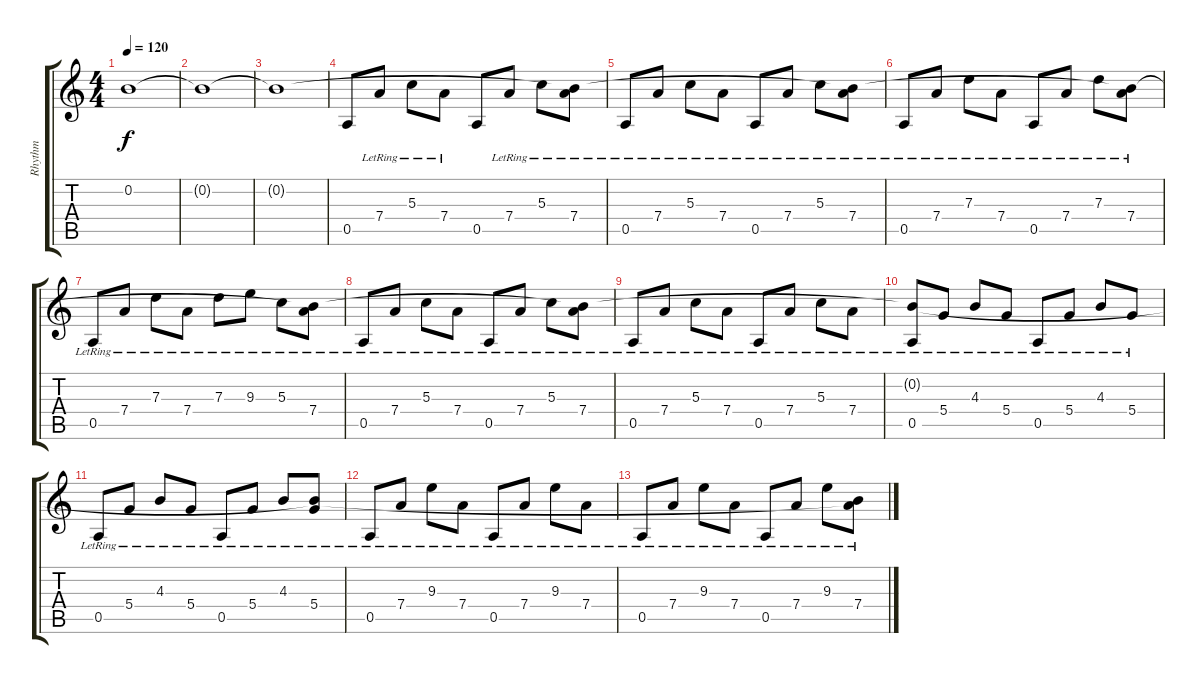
\track ("Rhythm" "Rhythm") {instrument overdrivenguitar}
\staff {score tabs}
\tuning (E4 B3 G3 D3 A2 E2) {hide}
\ts (4 4)
\tempo 120
\clef g2
\ks c
0.2{t}.1{dy f} |
0.2{t}.1 |
0.2{t}.1 |
0.5.8{instrument electricguitarclean} 7.4{lr}.8 5.3{lr}.8 7.4{lr}.8 0.5.8 7.4{lr}.8 5.3{lr}.8 (0.2{t} 7.4{lr}).8 |
0.5{lr}.8{volume 14} 7.4{lr}.8 5.3{lr}.8 7.4{lr}.8 0.5{lr}.8 7.4{lr}.8 5.3{lr}.8 (0.2{t} 7.4{lr}).8 |
0.5{lr}.8 7.4{lr}.8 7.3{lr}.8 7.4{lr}.8 0.5{lr}.8 7.4{lr}.8 7.3{lr}.8 (0.2{t} 7.4{lr}).8 |
0.5{lr}.8 7.4{lr}.8 7.3{lr}.8 7.4{lr}.8 7.3{lr}.8 9.3{lr}.8 5.3{lr}.8 (0.2{t} 7.4{lr}).8 |
0.5{lr}.8 7.4{lr}.8 5.3{lr}.8 7.4{lr}.8 0.5{lr}.8 7.4{lr}.8 5.3{lr}.8 (0.2{t} 7.4{lr}).8 |
0.5{lr}.8 7.4{lr}.8 5.3{lr}.8 7.4{lr}.8 0.5{lr}.8 7.4{lr}.8 5.3{lr}.8 7.4{lr}.8 |
(0.2{t} 0.5{lr}).8 5.4{lr}.8 4.3{lr}.8 5.4{lr}.8 0.5{lr}.8 5.4{lr}.8 4.3{lr}.8 5.4{lr}.8 |
0.5{lr}.8 5.4{lr}.8 4.3{lr}.8 5.4{lr}.8 0.5{lr}.8 5.4{lr}.8 4.3{lr}.8 (0.2{t} 5.4{lr}).8 |
0.5{lr}.8 7.4{lr}.8 9.3{lr}.8 7.4{lr}.8 0.5{lr}.8 7.4{lr}.8 9.3{lr}.8 7.4{lr}.8 |
0.5{lr}.8{instrument electricguitarclean} 7.4{lr}.8 9.3{lr}.8 7.4{lr}.8 0.5{lr}.8 7.4{lr}.8 9.3{lr}.8 (0.2{t} 7.4{lr}).8
